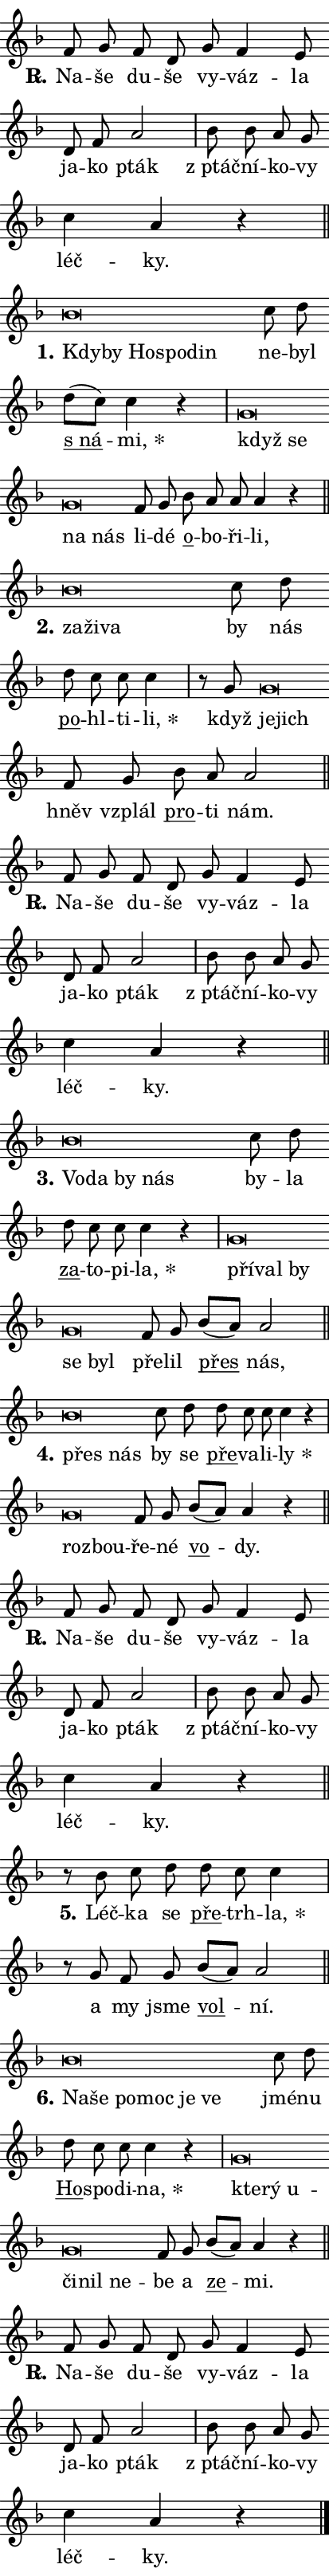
\version "2.22.1"
\header { tagline = "" }
\paper {
  indent = 0\cm
  top-margin = 0\cm
  right-margin = 0\cm
  bottom-margin = 0\cm
  left-margin = 0\cm
  paper-width = 7\cm
  page-breaking = #ly:one-page-breaking
  system-system-spacing.basic-distance = #11
  score-system-spacing.basic-distance = #11.3
  ragged-last = ##f
}


%% Author: Thomas Morley
%% https://lists.gnu.org/archive/html/lilypond-user/2020-05/msg00002.html
#(define (line-position grob)
"Returns position of @var[grob} in current system:
   @code{'start}, if at first time-step
   @code{'end}, if at last time-step
   @code{'middle} otherwise
"
  (let* ((col (ly:item-get-column grob))
         (ln (ly:grob-object col 'left-neighbor))
         (rn (ly:grob-object col 'right-neighbor))
         (col-to-check-left (if (ly:grob? ln) ln col))
         (col-to-check-right (if (ly:grob? rn) rn col))
         (break-dir-left
           (and
             (ly:grob-property col-to-check-left 'non-musical #f)
             (ly:item-break-dir col-to-check-left)))
         (break-dir-right
           (and
             (ly:grob-property col-to-check-right 'non-musical #f)
             (ly:item-break-dir col-to-check-right))))
        (cond ((eqv? 1 break-dir-left) 'start)
              ((eqv? -1 break-dir-right) 'end)
              (else 'middle))))

#(define (tranparent-at-line-position vctor)
  (lambda (grob)
  "Relying on @code{line-position} select the relevant enry from @var{vctor}.
Used to determine transparency,"
    (case (line-position grob)
      ((end) (not (vector-ref vctor 0)))
      ((middle) (not (vector-ref vctor 1)))
      ((start) (not (vector-ref vctor 2))))))

noteHeadBreakVisibility =
#(define-music-function (break-visibility)(vector?)
"Makes @code{NoteHead}s transparent relying on @var{break-visibility}"
#{
  \override NoteHead.transparent =
    #(tranparent-at-line-position break-visibility)
#})

#(define delete-ledgers-for-transparent-note-heads
  (lambda (grob)
    "Reads whether a @code{NoteHead} is transparent.
If so this @code{NoteHead} is removed from @code{'note-heads} from
@var{grob}, which is supposed to be @code{LedgerLineSpanner}.
As a result ledgers are not printed for this @code{NoteHead}"
    (let* ((nhds-array (ly:grob-object grob 'note-heads))
           (nhds-list
             (if (ly:grob-array? nhds-array)
                 (ly:grob-array->list nhds-array)
                 '()))
           ;; Relies on the transparent-property being done before
           ;; Staff.LedgerLineSpanner.after-line-breaking is executed.
           ;; This is fragile ...
           (to-keep
             (remove
               (lambda (nhd)
                 (ly:grob-property nhd 'transparent #f))
               nhds-list)))
      ;; TODO find a better method to iterate over grob-arrays, similiar
      ;; to filter/remove etc for lists
      ;; For now rebuilt from scratch
      (set! (ly:grob-object grob 'note-heads)  '())
      (for-each
        (lambda (nhd)
          (ly:pointer-group-interface::add-grob grob 'note-heads nhd))
        to-keep))))

hideNotes = {
  \noteHeadBreakVisibility #begin-of-line-visible
}
unHideNotes = {
  \noteHeadBreakVisibility #all-visible
}

% work-around for resetting accidentals
% https://lilypond.org/doc/v2.23/Documentation/notation/displaying-rhythms#unmetered-music
cadenzaMeasure = {
  \cadenzaOff
  \partial 1024 s1024
  \cadenzaOn
}

#(define-markup-command (accent layout props text) (markup?)
  "Underline accented syllable"
  (interpret-markup layout props
    #{\markup \override #'(offset . 4.3) \underline { #text }#}))

responsum = \markup \concat {
  "R" \hspace #-1.05 \path #0.1 #'((moveto 0 0.07) (lineto 0.9 0.8)) \hspace #0.05 "."
}

\layout {
    \context {
        \Staff
        \remove "Time_signature_engraver"
        \override LedgerLineSpanner.after-line-breaking = #delete-ledgers-for-transparent-note-heads
    }
    \context {
        \Voice {
            \override NoteHead.output-attributes = #'((class . "notehead"))
            \override Hairpin.height = #0.55
        }
    }
    \context {
        \Lyrics {
            \override StanzaNumber.output-attributes = #'((class . "stanzanumber"))
            \override LyricSpace.minimum-distance = #0.9
            \override LyricText.font-name = #"TeX Gyre Schola"
            \override LyricText.font-size = 1
            \override StanzaNumber.font-name = #"TeX Gyre Schola Bold"
            \override StanzaNumber.font-size = 1
        }
    }
}

% magnetic-lyrics.ily
%
%   written by
%     Jean Abou Samra <jean@abou-samra.fr>
%     Werner Lemberg <wl@gnu.org>
%
%   adapted by
%     Jiri Hon <jiri.hon@gmail.com>
%
% Version 2022-Apr-15

% https://www.mail-archive.com/lilypond-user@gnu.org/msg149350.html

#(define (Left_hyphen_pointer_engraver context)
   "Collect syllable-hyphen-syllable occurrences in lyrics and store
them in properties.  This engraver only looks to the left.  For
example, if the lyrics input is @code{foo -- bar}, it does the
following.

@itemize @bullet
@item
Set the @code{text} property of the @code{LyricHyphen} grob between
@q{foo} and @q{bar} to @code{foo}.

@item
Set the @code{left-hyphen} property of the @code{LyricText} grob with
text @q{foo} to the @code{LyricHyphen} grob between @q{foo} and
@q{bar}.
@end itemize

Use this auxiliary engraver in combination with the
@code{lyric-@/text::@/apply-@/magnetic-@/offset!} hook."
   (let ((hyphen #f)
         (text #f))
     (make-engraver
      (acknowledgers
       ((lyric-syllable-interface engraver grob source-engraver)
        (set! text grob)))
      (end-acknowledgers
       ((lyric-hyphen-interface engraver grob source-engraver)
        ;(when (not (grob::has-interface grob 'lyric-space-interface))
          (set! hyphen grob)));)
      ((stop-translation-timestep engraver)
       (when (and text hyphen)
         (ly:grob-set-object! text 'left-hyphen hyphen))
       (set! text #f)
       (set! hyphen #f)))))

#(define (lyric-text::apply-magnetic-offset! grob)
   "If the space between two syllables is less than the value in
property @code{LyricText@/.details@/.squash-threshold}, move the right
syllable to the left so that it gets concatenated with the left
syllable.

Use this function as a hook for
@code{LyricText@/.after-@/line-@/breaking} if the
@code{Left_@/hyphen_@/pointer_@/engraver} is active."
   (let ((hyphen (ly:grob-object grob 'left-hyphen #f)))
     (when hyphen
       (let ((left-text (ly:spanner-bound hyphen LEFT)))
         (when (grob::has-interface left-text 'lyric-syllable-interface)
           (let* ((common (ly:grob-common-refpoint grob left-text X))
                  (this-x-ext (ly:grob-extent grob common X))
                  (left-x-ext
                   (begin
                     ;; Trigger magnetism for left-text.
                     (ly:grob-property left-text 'after-line-breaking)
                     (ly:grob-extent left-text common X)))
                  ;; `delta` is the gap width between two syllables.
                  (delta (- (interval-start this-x-ext)
                            (interval-end left-x-ext)))
                  (details (ly:grob-property grob 'details))
                  (threshold (assoc-get 'squash-threshold details 0.2)))
             (when (< delta threshold)
               (let* (;; We have to manipulate the input text so that
                      ;; ligatures crossing syllable boundaries are not
                      ;; disabled.  For languages based on the Latin
                      ;; script this is essentially a beautification.
                      ;; However, for non-Western scripts it can be a
                      ;; necessity.
                      (lt (ly:grob-property left-text 'text))
                      (rt (ly:grob-property grob 'text))
                      (is-space (grob::has-interface hyphen 'lyric-space-interface))
                      (space (if is-space " " ""))
                      (space-markup (grob-interpret-markup grob " "))
                      (space-size (interval-length (ly:stencil-extent space-markup X)))
                      (extra-delta (if is-space space-size 0))
                      ;; Append new syllable.
                      (ltrt-space (if (and (string? lt) (string? rt))
                                (string-append lt space rt)
                                (make-concat-markup (list lt space rt))))
                      ;; Right-align `ltrt` to the right side.
                      (ltrt-space-markup (grob-interpret-markup
                               grob
                               (make-translate-markup
                                (cons (interval-length this-x-ext) 0)
                                (make-right-align-markup ltrt-space)))))
                 (begin
                   ;; Don't print `left-text`.
                   (ly:grob-set-property! left-text 'stencil #f)
                   ;; Set text and stencil (which holds all collected
                   ;; syllables so far) and shift it to the left.
                   (ly:grob-set-property! grob 'text ltrt-space)
                   (ly:grob-set-property! grob 'stencil ltrt-space-markup)
                   (ly:grob-translate-axis! grob (- (- delta extra-delta)) X))))))))))


#(define (lyric-hyphen::displace-bounds-first grob)
   ;; Make very sure this callback isn't triggered too early.
   (let ((left (ly:spanner-bound grob LEFT))
         (right (ly:spanner-bound grob RIGHT)))
     (ly:grob-property left 'after-line-breaking)
     (ly:grob-property right 'after-line-breaking)
     (ly:lyric-hyphen::print grob)))

squashThreshold = #0.4

\layout {
  \context {
    \Lyrics
    \consists #Left_hyphen_pointer_engraver
    \override LyricText.after-line-breaking =
      #lyric-text::apply-magnetic-offset!
    \override LyricHyphen.stencil = #lyric-hyphen::displace-bounds-first
    \override LyricText.details.squash-threshold = \squashThreshold
    \override LyricHyphen.minimum-distance = 0
    \override LyricHyphen.minimum-length = \squashThreshold
  }
}

squash = \override LyricText.details.squash-threshold = 9999
unSquash = \override LyricText.details.squash-threshold = \squashThreshold

left = \override LyricText.self-alignment-X = #LEFT
unLeft = \revert LyricText.self-alignment-X

starOffset = #(lambda (grob) 
                (let ((x_offset (ly:self-alignment-interface::aligned-on-x-parent grob)))
                  (if (= x_offset 0) 0 (+ x_offset 1.2))))

star = #(define-music-function (syllable)(string?)
"Append star separator at the end of a syllable"
#{
  \once \override LyricText.X-offset = #starOffset
  \lyricmode { \markup {
    #syllable
    \override #'((font-name . "TeX Gyre Schola Bold")) \hspace #0.2 \lower #0.65 \larger "*"
  } }
#})

starAccent = #(define-music-function (syllable)(string?)
"Append star separator at the end of a syllable and make accent"
#{
  \once \override LyricText.X-offset = #starOffset
  \lyricmode { \markup {
    \accent #syllable
    \override #'((font-name . "TeX Gyre Schola Bold")) \hspace #0.2 \lower #0.65 \larger "*"
  } }
#})

breath = #(define-music-function (syllable)(string?)
"Append breathing indicator at the end of a syllable"
#{
  \lyricmode { \markup { #syllable "+" } }
#})

optionalBreath = #(define-music-function (syllable)(string?)
"Append optional breathing indicator at the end of a syllable"
#{
  \lyricmode { \markup { #syllable "(+)" } }
#})


\score {
    <<
        \new Voice = "melody" { \cadenzaOn \key f \major \relative { f'8 g f d g f4 e8 \bar "" d f a2 \cadenzaMeasure \bar "|" bes8 bes a g \bar "" c4 a r \cadenzaMeasure \bar "||" \break } }
        \new Lyrics \lyricsto "melody" { \lyricmode { \set stanza = \responsum
Na -- še du -- še vy -- váz -- la ja -- ko pták "z ptáč" -- ní -- ko -- vy léč -- ky. } }
    >>
    \layout {}
}

\score {
    <<
        \new Voice = "melody" { \cadenzaOn \key f \major \relative { bes'\breve*1/16 \hideNotes \breve*1/16 \bar "" \breve*1/16 \bar "" \breve*1/16 \breve*1/16 \bar "" \unHideNotes c8 d \bar "" d[( c)] c4 r \cadenzaMeasure \bar "|" g\breve*1/16 \hideNotes \breve*1/16 \bar "" \breve*1/16 \breve*1/16 \bar "" \unHideNotes f8 g \bar "" bes a a a4 r \cadenzaMeasure \bar "||" \break } }
        \new Lyrics \lyricsto "melody" { \lyricmode { \set stanza = "1."
\left Kdy -- \squash by Ho -- spo -- din \unLeft \unSquash ne -- byl \markup \accent "s ná" -- \star mi, \left když \squash se na nás \unLeft \unSquash li -- dé \markup \accent o -- bo -- ři -- li, } }
    >>
    \layout {}
}

\score {
    <<
        \new Voice = "melody" { \cadenzaOn \key f \major \relative { bes'\breve*1/16 \hideNotes \breve*1/16 \breve*1/16 \bar "" \unHideNotes c8 d \bar "" d c c c4 \cadenzaMeasure \bar "|" r8 g8 g\breve*1/16 \hideNotes \breve*1/16 \bar "" \unHideNotes f8 g \bar "" bes a a2 \cadenzaMeasure \bar "||" \break } }
        \new Lyrics \lyricsto "melody" { \lyricmode { \set stanza = "2."
\left za -- \squash ži -- va \unLeft \unSquash by nás \markup \accent po -- hl -- ti -- \star li, když \left je -- \squash jich \unLeft \unSquash hněv vzplál \markup \accent pro -- ti nám. } }
    >>
    \layout {}
}

\score {
    <<
        \new Voice = "melody" { \cadenzaOn \key f \major \relative { f'8 g f d g f4 e8 \bar "" d f a2 \cadenzaMeasure \bar "|" bes8 bes a g \bar "" c4 a r \cadenzaMeasure \bar "||" \break } }
        \new Lyrics \lyricsto "melody" { \lyricmode { \set stanza = \responsum
Na -- še du -- še vy -- váz -- la ja -- ko pták "z ptáč" -- ní -- ko -- vy léč -- ky. } }
    >>
    \layout {}
}

\score {
    <<
        \new Voice = "melody" { \cadenzaOn \key f \major \relative { bes'\breve*1/16 \hideNotes \breve*1/16 \bar "" \breve*1/16 \breve*1/16 \bar "" \unHideNotes c8 d \bar "" d c c c4 r \cadenzaMeasure \bar "|" g\breve*1/16 \hideNotes \breve*1/16 \bar "" \breve*1/16 \bar "" \breve*1/16 \breve*1/16 \bar "" \unHideNotes f8 g \bar "" bes[( a)] a2 \cadenzaMeasure \bar "||" \break } }
        \new Lyrics \lyricsto "melody" { \lyricmode { \set stanza = "3."
\left Vo -- \squash da by nás \unLeft \unSquash by -- la \markup \accent za -- to -- pi -- \star la, \left pří -- \squash val by se byl \unLeft \unSquash pře -- lil \markup \accent přes nás, } }
    >>
    \layout {}
}

\score {
    <<
        \new Voice = "melody" { \cadenzaOn \key f \major \relative { bes'\breve*1/16 \hideNotes \breve*1/16 \bar "" \unHideNotes c8 d \bar "" d c c c4 r \cadenzaMeasure \bar "|" g\breve*1/16 \hideNotes \breve*1/16 \bar "" \unHideNotes f8 g \bar "" bes[( a)] a4 r \cadenzaMeasure \bar "||" \break } }
        \new Lyrics \lyricsto "melody" { \lyricmode { \set stanza = "4."
\left přes \squash nás \unLeft \unSquash by se \markup \accent pře -- va -- li -- \star ly \left roz -- \squash bou -- \unLeft \unSquash ře -- né \markup \accent vo -- dy. } }
    >>
    \layout {}
}

\score {
    <<
        \new Voice = "melody" { \cadenzaOn \key f \major \relative { f'8 g f d g f4 e8 \bar "" d f a2 \cadenzaMeasure \bar "|" bes8 bes a g \bar "" c4 a r \cadenzaMeasure \bar "||" \break } }
        \new Lyrics \lyricsto "melody" { \lyricmode { \set stanza = \responsum
Na -- še du -- še vy -- váz -- la ja -- ko pták "z ptáč" -- ní -- ko -- vy léč -- ky. } }
    >>
    \layout {}
}

\score {
    <<
        \new Voice = "melody" { \cadenzaOn \key f \major \relative { r8 bes' c8 d \bar "" d c c4 \cadenzaMeasure \bar "|" r8 g8 f8 g \bar "" bes[( a)] a2 \cadenzaMeasure \bar "||" \break } }
        \new Lyrics \lyricsto "melody" { \lyricmode { \set stanza = "5."
Léč -- ka se \markup \accent pře -- trh -- \star la, a my jsme \markup \accent vol -- ní. } }
    >>
    \layout {}
}

\score {
    <<
        \new Voice = "melody" { \cadenzaOn \key f \major \relative { bes'\breve*1/16 \hideNotes \breve*1/16 \bar "" \breve*1/16 \bar "" \breve*1/16 \bar "" \breve*1/16 \breve*1/16 \bar "" \unHideNotes c8 d \bar "" d c c c4 r \cadenzaMeasure \bar "|" g\breve*1/16 \hideNotes \breve*1/16 \bar "" \breve*1/16 \bar "" \breve*1/16 \bar "" \breve*1/16 \breve*1/16 \bar "" \unHideNotes f8 g \bar "" bes[( a)] a4 r \cadenzaMeasure \bar "||" \break } }
        \new Lyrics \lyricsto "melody" { \lyricmode { \set stanza = "6."
\left Na -- \squash še po -- moc je ve \unLeft \unSquash jmé -- nu \markup \accent Ho -- spo -- di -- \star na, \left kte -- \squash rý u -- či -- nil ne -- \unLeft \unSquash be a \markup \accent ze -- mi. } }
    >>
    \layout {}
}

\score {
    <<
        \new Voice = "melody" { \cadenzaOn \key f \major \relative { f'8 g f d g f4 e8 \bar "" d f a2 \cadenzaMeasure \bar "|" bes8 bes a g \bar "" c4 a r \cadenzaMeasure \bar "||" \break } \bar "|." }
        \new Lyrics \lyricsto "melody" { \lyricmode { \set stanza = \responsum
Na -- še du -- še vy -- váz -- la ja -- ko pták "z ptáč" -- ní -- ko -- vy léč -- ky. } }
    >>
    \layout {}
}
